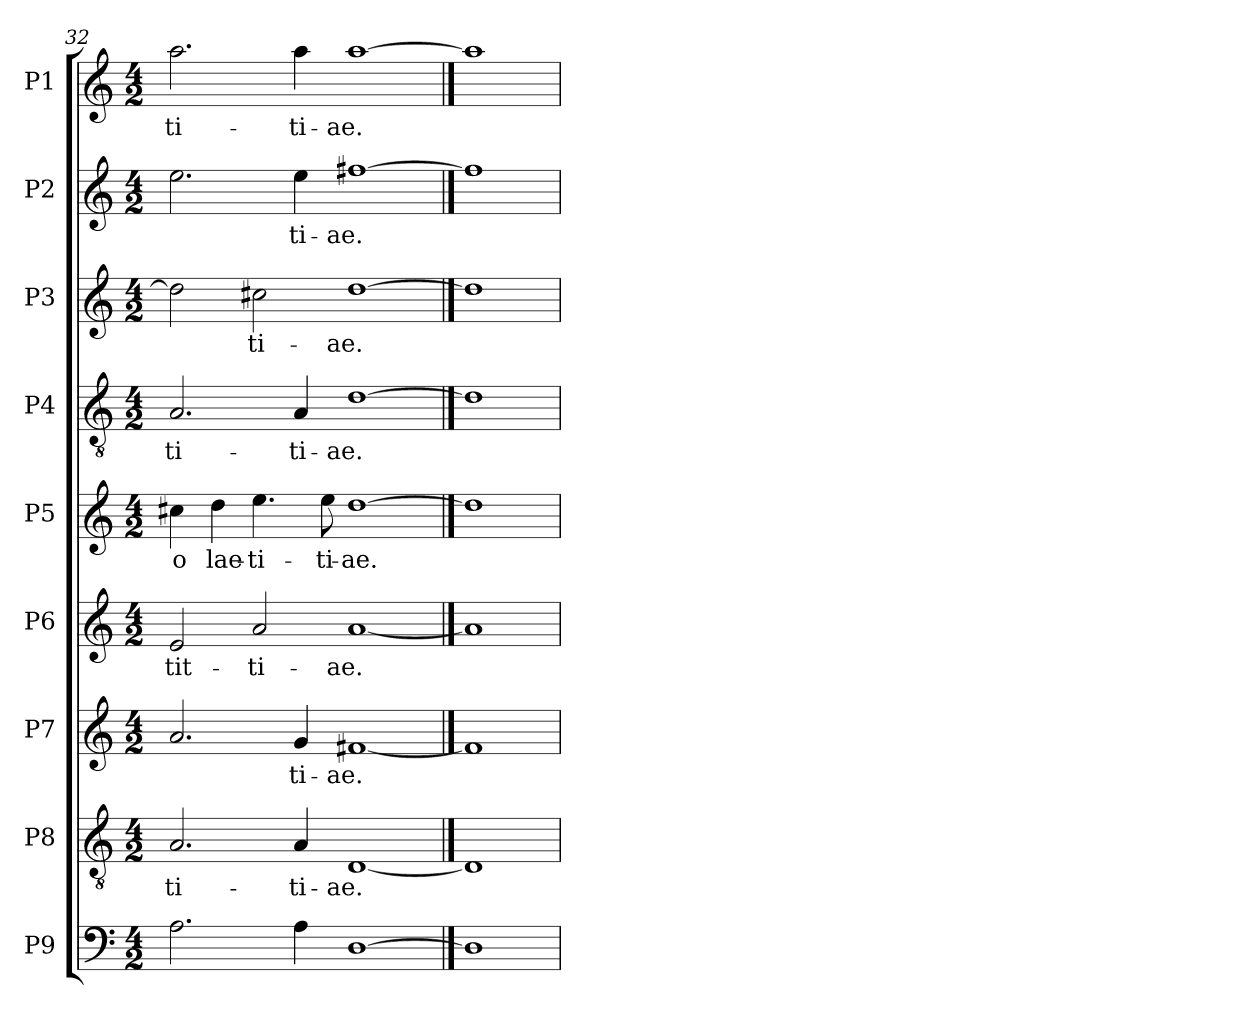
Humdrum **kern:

**kern	**kern	**text	**kern	**text	**kern	**text	**kern	**text	**kern	**text	**kern	**text	**kern	**text	**kern	**text
*part9	*part8	*part8	*part7	*part7	*part6	*part6	*part5	*part5	*part4	*part4	*part3	*part3	*part2	*part2	*part1	*part1
*staff9	*staff8	*staff8	*staff7	*staff7	*staff6	*staff6	*staff5	*staff5	*staff4	*staff4	*staff3	*staff3	*staff2	*staff2	*staff1	*staff1
*I"P9	*I"P8	*	*I"P7	*	*I"P6	*	*I"P5	*	*I"P4	*	*I"P3	*	*I"P2	*	*I"P1	*
*clefF4	*clefGv2	*	*clefG2	*	*clefG2	*	*clefG2	*	*clefGv2	*	*clefG2	*	*clefG2	*	*clefG2	*
*	*ITrd7c12	*	*	*	*	*	*	*	*ITrd7c12	*	*	*	*	*	*	*
*k[]	*k[]	*	*k[]	*	*k[]	*	*k[]	*	*k[]	*	*k[]	*	*k[]	*	*k[]	*
*C:	*C:	*	*C:	*	*C:	*	*C:	*	*C:	*	*C:	*	*C:	*	*C:	*
*M4/2	*M4/2	*	*M4/2	*	*M4/2	*	*M4/2	*	*M4/2	*	*M4/2	*	*M4/2	*	*M4/2	*
=32	=32	=32	=32	=32	=32	=32	=32	=32	=32	=32	=32	=32	=32	=32	=32	=32
!	!	!LO:LY:b:color=#000000	!	!	!	!	!	!	!	!	!	!	!	!	!	!
!	!	!	!	!	!	!LO:LY:b:color=#000000	!	!	!	!	!	!	!	!	!	!
!	!	!	!	!	!	!	!	!LO:LY:b:color=#000000	!	!	!	!	!	!	!	!
!	!	!	!	!	!	!	!	!	!	!LO:LY:b:color=#000000	!	!	!	!	!	!
!	!	!	!	!	!	!	!	!	!	!	!	!	!	!	!	!LO:LY:b:color=#000000
2.Ai\	2.AAi/	-ti-	2.ai/	.	2ei/	-tit-	4cc#Xi\	-o	2.AAi/	-ti-	2ddi\]	.	2.eei\	.	2.aai\	-ti-
!	!	!	!	!	!	!	!	!LO:LY:b:color=#000000	!	!	!	!	!	!	!	!
.	.	.	.	.	.	.	4ddi\	lae-	.	.	.	.	.	.	.	.
!	!	!	!	!	!	!LO:LY:b:color=#000000	!	!	!	!	!	!	!	!	!	!
!	!	!	!	!	!	!	!	!LO:LY:b:color=#000000	!	!	!	!	!	!	!	!
!	!	!	!	!	!	!	!	!	!	!	!	!LO:LY:b:color=#000000	!	!	!	!
.	.	.	.	.	2ai/	-ti-	4.eei\	-ti-	.	.	2cc#Xi\	-ti-	.	.	.	.
!	!	!LO:LY:b:color=#000000	!	!	!	!	!	!	!	!	!	!	!	!	!	!
!	!	!	!	!LO:LY:b:color=#000000	!	!	!	!	!	!	!	!	!	!	!	!
!	!	!	!	!	!	!	!	!	!	!LO:LY:b:color=#000000	!	!	!	!	!	!
!	!	!	!	!	!	!	!	!	!	!	!	!	!	!LO:LY:b:color=#000000	!	!
!	!	!	!	!	!	!	!	!	!	!	!	!	!	!	!	!LO:LY:b:color=#000000
4Ai\	4AAi/	-ti-	4gi/	-ti-	.	.	.	.	4AAi/	-ti-	.	.	4eei\	-ti-	4aai\	-ti-
!	!	!	!	!	!	!	!	!LO:LY:b:color=#000000	!	!	!	!	!	!	!	!
.	.	.	.	.	.	.	8eei\	-ti-	.	.	.	.	.	.	.	.
!	!	!LO:LY:b:color=#000000	!	!	!	!	!	!	!	!	!	!	!	!	!	!
!	!	!	!	!LO:LY:b:color=#000000	!	!	!	!	!	!	!	!	!	!	!	!
!	!	!	!	!	!	!LO:LY:b:color=#000000	!	!	!	!	!	!	!	!	!	!
!	!	!	!	!	!	!	!	!LO:LY:b:color=#000000	!	!	!	!	!	!	!	!
!	!	!	!	!	!	!	!	!	!	!LO:LY:b:color=#000000	!	!	!	!	!	!
!	!	!	!	!	!	!	!	!	!	!	!	!LO:LY:b:color=#000000	!	!	!	!
!	!	!	!	!	!	!	!	!	!	!	!	!	!	!LO:LY:b:color=#000000	!	!
!	!	!	!	!	!	!	!	!	!	!	!	!	!	!	!	!LO:LY:b:color=#000000
[1Di	[1DDi	-ae.	[1f#Xi	-ae.	[1ai	-ae.	[1ddi	-ae.	[1Di	-ae.	[1ddi	-ae.	[1ff#Xi	-ae.	[1aai	-ae.
==33	==33	==33	==33	==33	==33	==33	==33	==33	==33	==33	==33	==33	==33	==33	==33	==33
1Di]	1DDi]	.	1f#i]	.	1ai]	.	1ddi]	.	1Di]	.	1ddi]	.	1ff#i]	.	1aai]	.
=	=	=	=	=	=	=	=	=	=	=	=	=	=	=	=	=
*-	*-	*-	*-	*-	*-	*-	*-	*-	*-	*-	*-	*-	*-	*-	*-	*-
